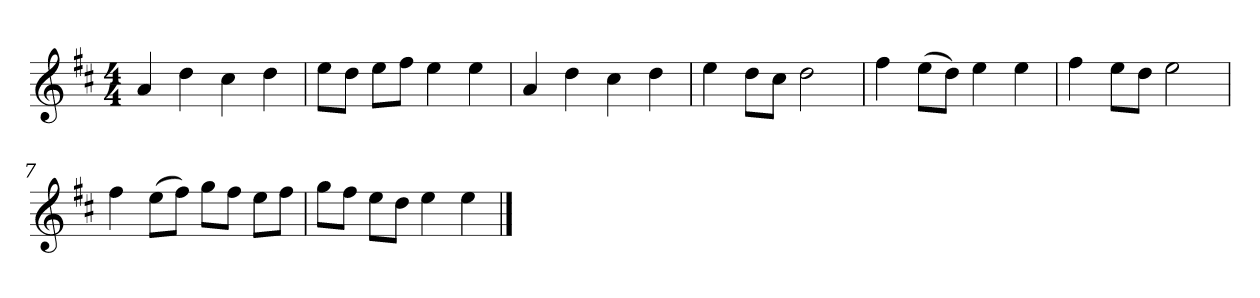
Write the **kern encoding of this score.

**kern
*part1
*staff1
*k[f#c#]
*M4/4
*MM120
=1
4a
4dd
4cc#
4dd
=2
8eeL
8ddJ
8eeL
8ff#J
4ee
4ee
=3
4a
4dd
4cc#
4dd
=4
4ee
8ddL
8cc#J
2dd
=5
4ff#
(8eeL
8ddJ)
4ee
4ee
=6
4ff#
8eeL
8ddJ
2ee
=7
4ff#
(8eeL
8ff#J)
8ggL
8ff#J
8eeL
8ff#J
=8
8ggL
8ff#J
8eeL
8ddJ
4ee
4ee
==
*-
